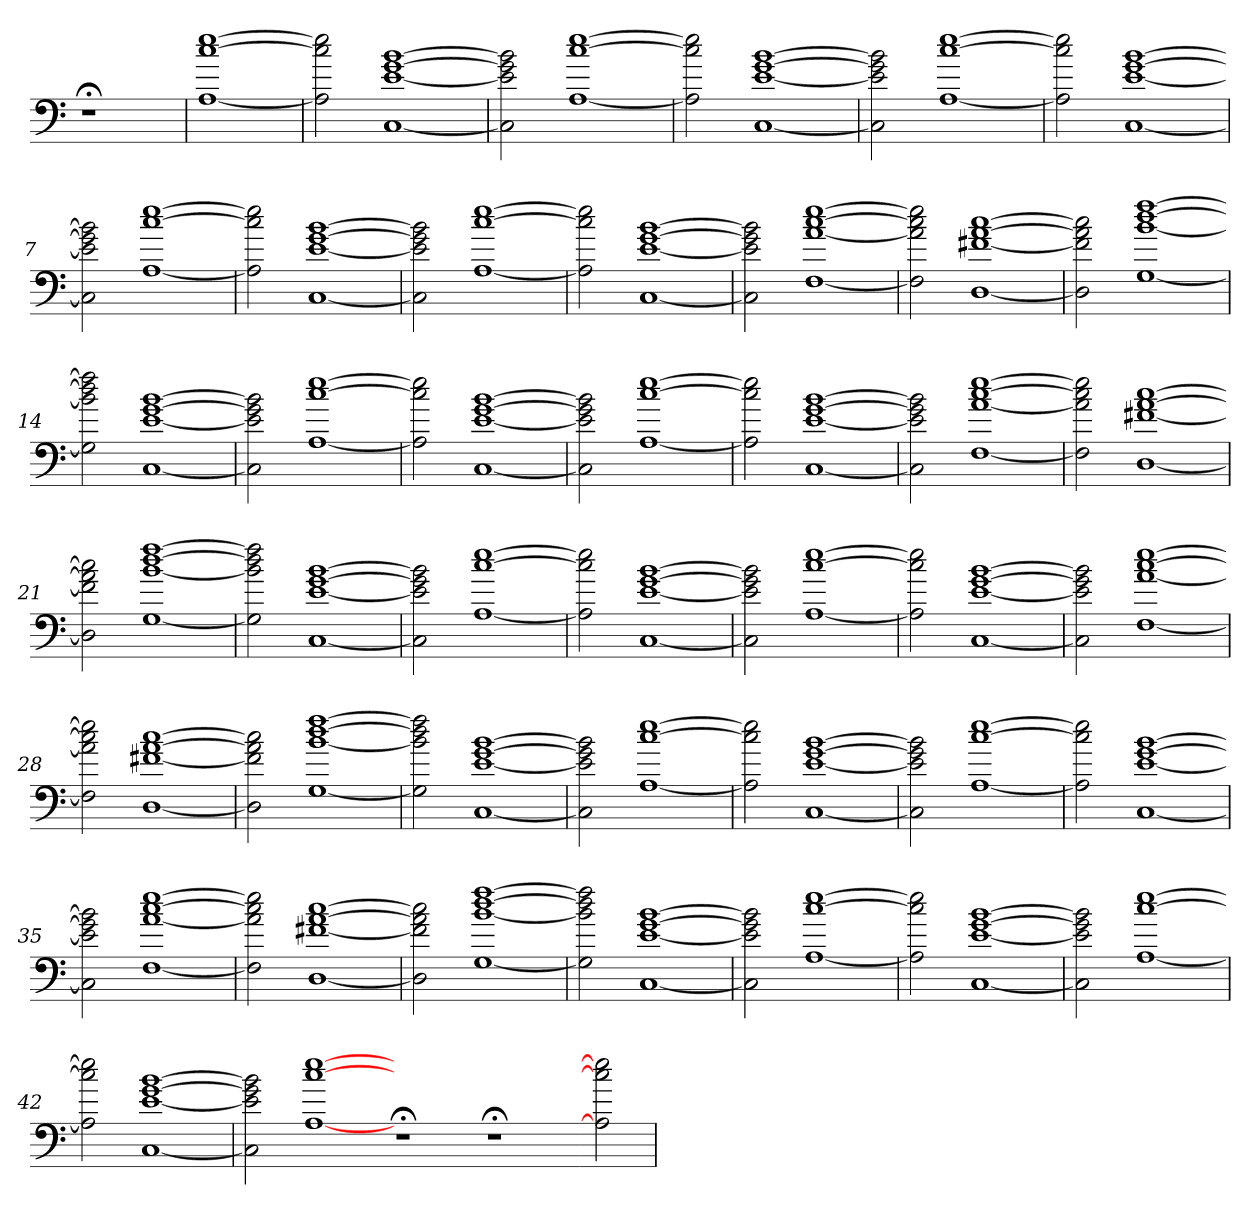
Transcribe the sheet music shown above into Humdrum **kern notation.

**kern
*part1
*staff1
=
1r;<
=1
[1A [1cc [1ee
=2
2A] 2cc] 2ee]
[1C [1e [1g [1b
=3
2C] 2e] 2g] 2b]
[1A [1cc [1ee
=4
2A] 2cc] 2ee]
[1C [1e [1g [1b
=5
2C] 2e] 2g] 2b]
[1A [1cc [1ee
=6
2A] 2cc] 2ee]
[1C [1e [1g [1b
=7
2C] 2e] 2g] 2b]
[1A [1cc [1ee
=8
2A] 2cc] 2ee]
[1C [1e [1g [1b
=9
2C] 2e] 2g] 2b]
[1A [1cc [1ee
=10
2A] 2cc] 2ee]
[1C [1e [1g [1b
=11
2C] 2e] 2g] 2b]
[1F [1a [1cc [1ee
=12
2F] 2a] 2cc] 2ee]
[1D [1f#X [1a [1cc
=13
2D] 2f#] 2a] 2cc]
[1G [1b [1dd [1ff
=14
2G] 2b] 2dd] 2ff]
[1C [1e [1g [1b
=15
2C] 2e] 2g] 2b]
[1A [1cc [1ee
=16
2A] 2cc] 2ee]
[1C [1e [1g [1b
=17
2C] 2e] 2g] 2b]
[1A [1cc [1ee
=18
2A] 2cc] 2ee]
[1C [1e [1g [1b
=19
2C] 2e] 2g] 2b]
[1F [1a [1cc [1ee
=20
2F] 2a] 2cc] 2ee]
[1D [1f#X [1a [1cc
=21
2D] 2f#] 2a] 2cc]
[1G [1b [1dd [1ff
=22
2G] 2b] 2dd] 2ff]
[1C [1e [1g [1b
=23
2C] 2e] 2g] 2b]
[1A [1cc [1ee
=24
2A] 2cc] 2ee]
[1C [1e [1g [1b
=25
2C] 2e] 2g] 2b]
[1A [1cc [1ee
=26
2A] 2cc] 2ee]
[1C [1e [1g [1b
=27
2C] 2e] 2g] 2b]
[1F [1a [1cc [1ee
=28
2F] 2a] 2cc] 2ee]
[1D [1f#X [1a [1cc
=29
2D] 2f#] 2a] 2cc]
[1G [1b [1dd [1ff
=30
2G] 2b] 2dd] 2ff]
[1C [1e [1g [1b
=31
2C] 2e] 2g] 2b]
[1A [1cc [1ee
=32
2A] 2cc] 2ee]
[1C [1e [1g [1b
=33
2C] 2e] 2g] 2b]
[1A [1cc [1ee
=34
2A] 2cc] 2ee]
[1C [1e [1g [1b
=35
2C] 2e] 2g] 2b]
[1F [1a [1cc [1ee
=36
2F] 2a] 2cc] 2ee]
[1D [1f#X [1a [1cc
=37
2D] 2f#] 2a] 2cc]
[1G [1b [1dd [1ff
=38
2G] 2b] 2dd] 2ff]
[1C [1e [1g [1b
=39
2C] 2e] 2g] 2b]
[1A [1cc [1ee
=40
2A] 2cc] 2ee]
[1C [1e [1g [1b
=41
2C] 2e] 2g] 2b]
[1A [1cc [1ee
=42
2A] 2cc] 2ee]
[1C [1e [1g [1b
=43
2C] 2e] 2g] 2b]
[1A [1cc [1ee
1r;<
1r;<
=44-
2A] 2cc] 2ee]
=
*-
